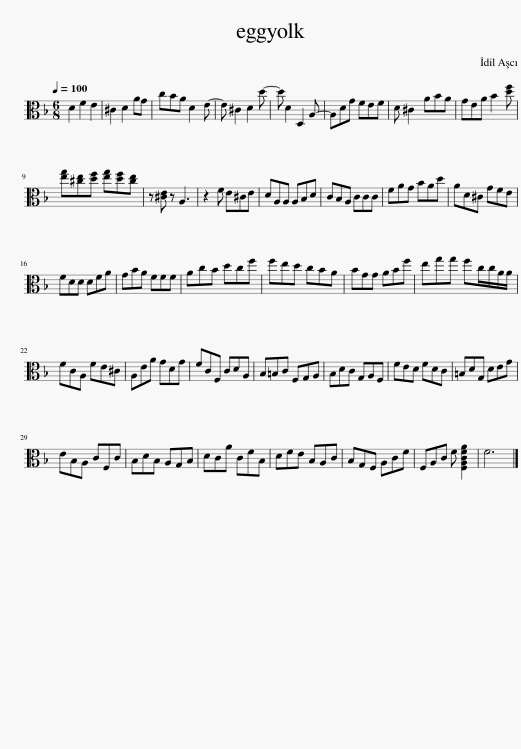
X:1
L:1/8
Q:1/4=100
M:6/8
I:linebreak $
K:F
V:1 alto
V:1
 D2 F2 E2 | ^C2 D2 AG | cBA D2 E- | E ^C2 D2 d- | d D2 D,2 A,- | %5
 A,DG FEF | D ^C2 ABA | GEA B2 [df] |$ [eg][^ce][df] [eg][df][ce] | z [^CE] z A,3 | %10
 z2 F E^CE | DA,A, A,B,D | CB,A, CCC | FAG BAd | AD^C GFE |$ %15
 FDD DFA | GBA FFF | AcB dcf | fed cBA | BGG ABf | %20
 egg fc/c/A/A/ |$ FCA, FE^C | A,EA GDG | FCF, CDA, | B,=B,C F,G,A, | %25
 B,DC G,A,F, | FED FDC | =B,DG, DEG |$ EB,A, CF,C | B,DB, A,G,B, | %30
 DCA CFB, | DFE B,A,C | B,G,F, A,CF | F,A,C F [F,A,CFA]2 | F6 |] %35
